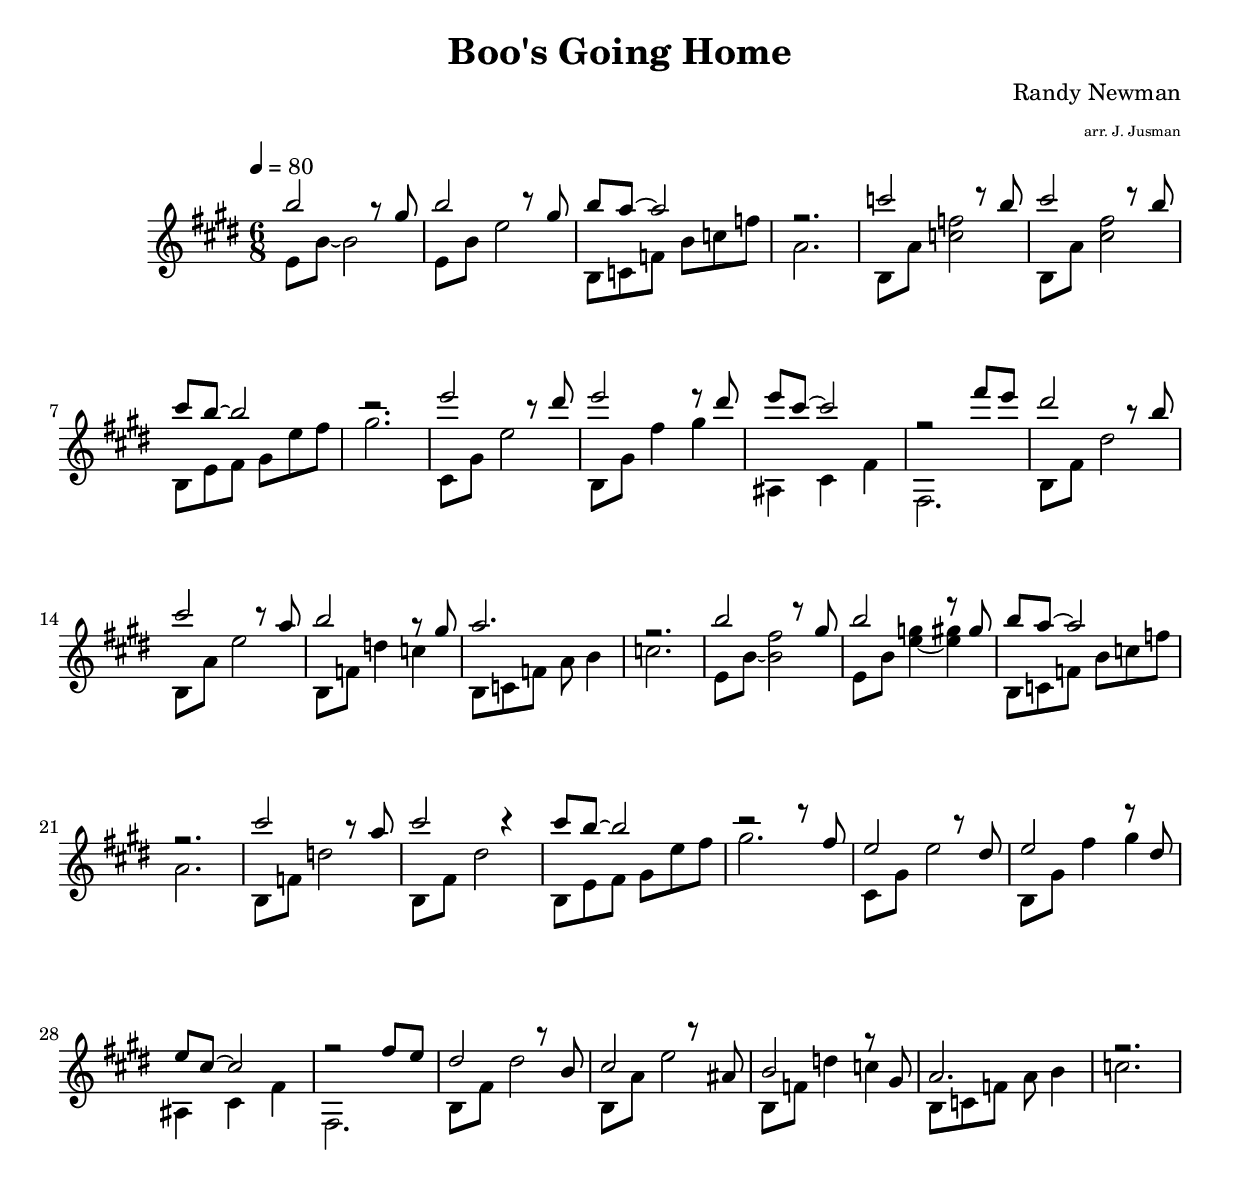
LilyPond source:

\version "2.14.1"

\header {
  title = "Boo's Going Home"
  composer = "Randy Newman"
	arranger = \markup \fontsize #-4 "arr. J. Jusman"
}


melody = \relative c''' {
  \clef treble
  \key e \major
  \time 6/8
  \tempo 4 = 80

  b2 r8 gis8
  b2 r8 gis8
  b8 a8~ a2
  r2.
  c2 r8 b8
  cis2 r8 b8
  cis8 b8~ b2
  r2.
  e2 r8 dis8
  e2 r8 dis8
  e8 cis8~ cis2
  r2 fis8 e8
  dis2 r8 b8
  cis2 r8 a8
  b2 r8 gis8
  a2.
  r2.

  b2 r8 gis8
  b2 r8 gis8
  b8 a8~ a2
  r2.
  cis2 r8 a8
  cis2 r4
  cis8 b8~ b2
  r2 r8 fis8
  e2 r8 dis8
  e2 r8 dis8
  e8 cis8~ cis2
  r2 fis8 e8
  dis2 r8 b8
  cis2 r8 ais8
  b2 r8 gis8
  a2.
  r2.
}

lower = \relative c' {
  \clef bass
  \key e \major
  \time 6/8

  r2.
  r2.
  r2.
}

upper = \relative c'' {
  \clef treble
  \key e \major
  \time 6/8

  e,8 b'8~ b2
  e,8 b'8 e2
  b,8 c f b c f
  a,2.
  b,8 a' <c f>2
  b,8 a' <cis fis>2
  b,8 e fis gis e' fis
  gis2.
  cis,,8 gis' e'2
  b,8 gis' fis'4 gis
  ais,,4 cis fis
  fis,2.
  b8 fis' dis'2
  b,8 a' e'2
  b,8 f' d'4 c
  b,8 c f a b4
  c2.

  e,8 b'8~ <b fis'>2
  e,8 b'8 <e g>4~ <e gis>4
  b,8 c f b c f
  a,2.
  b,8 f' d'2
  b,8 fis' dis'2
  b,8 e fis gis e' fis
  gis2.
  cis,,8 gis' e'2
  b,8 gis' fis'4 gis
  ais,,4 cis fis
  fis,2.
  b8 fis' dis'2
  b,8 a' e'2
  b,8 f' d'4 c
  b,8 c f a b4
  c2.
}

\book {
  \bookOutputName "boo-guitar"
  \paper {
    system-system-spacing #'basic-distance = #20
  }
  \score {
    \new Staff <<
      \new Voice = "melody" { \set midiInstrument = #"music box" \voiceOne \melody }
      \new Voice = "upper" { \set midiInstrument = #"orchestral harp" \voiceTwo \upper }
    >>
    \layout {
      \context {
        \Staff
        \RemoveEmptyStaves
      }
    }
    \midi {
      \context { \Staff \remove "Staff_performer" }
      \context { \Voice \consists "Staff_performer" }
    }
  }
}
